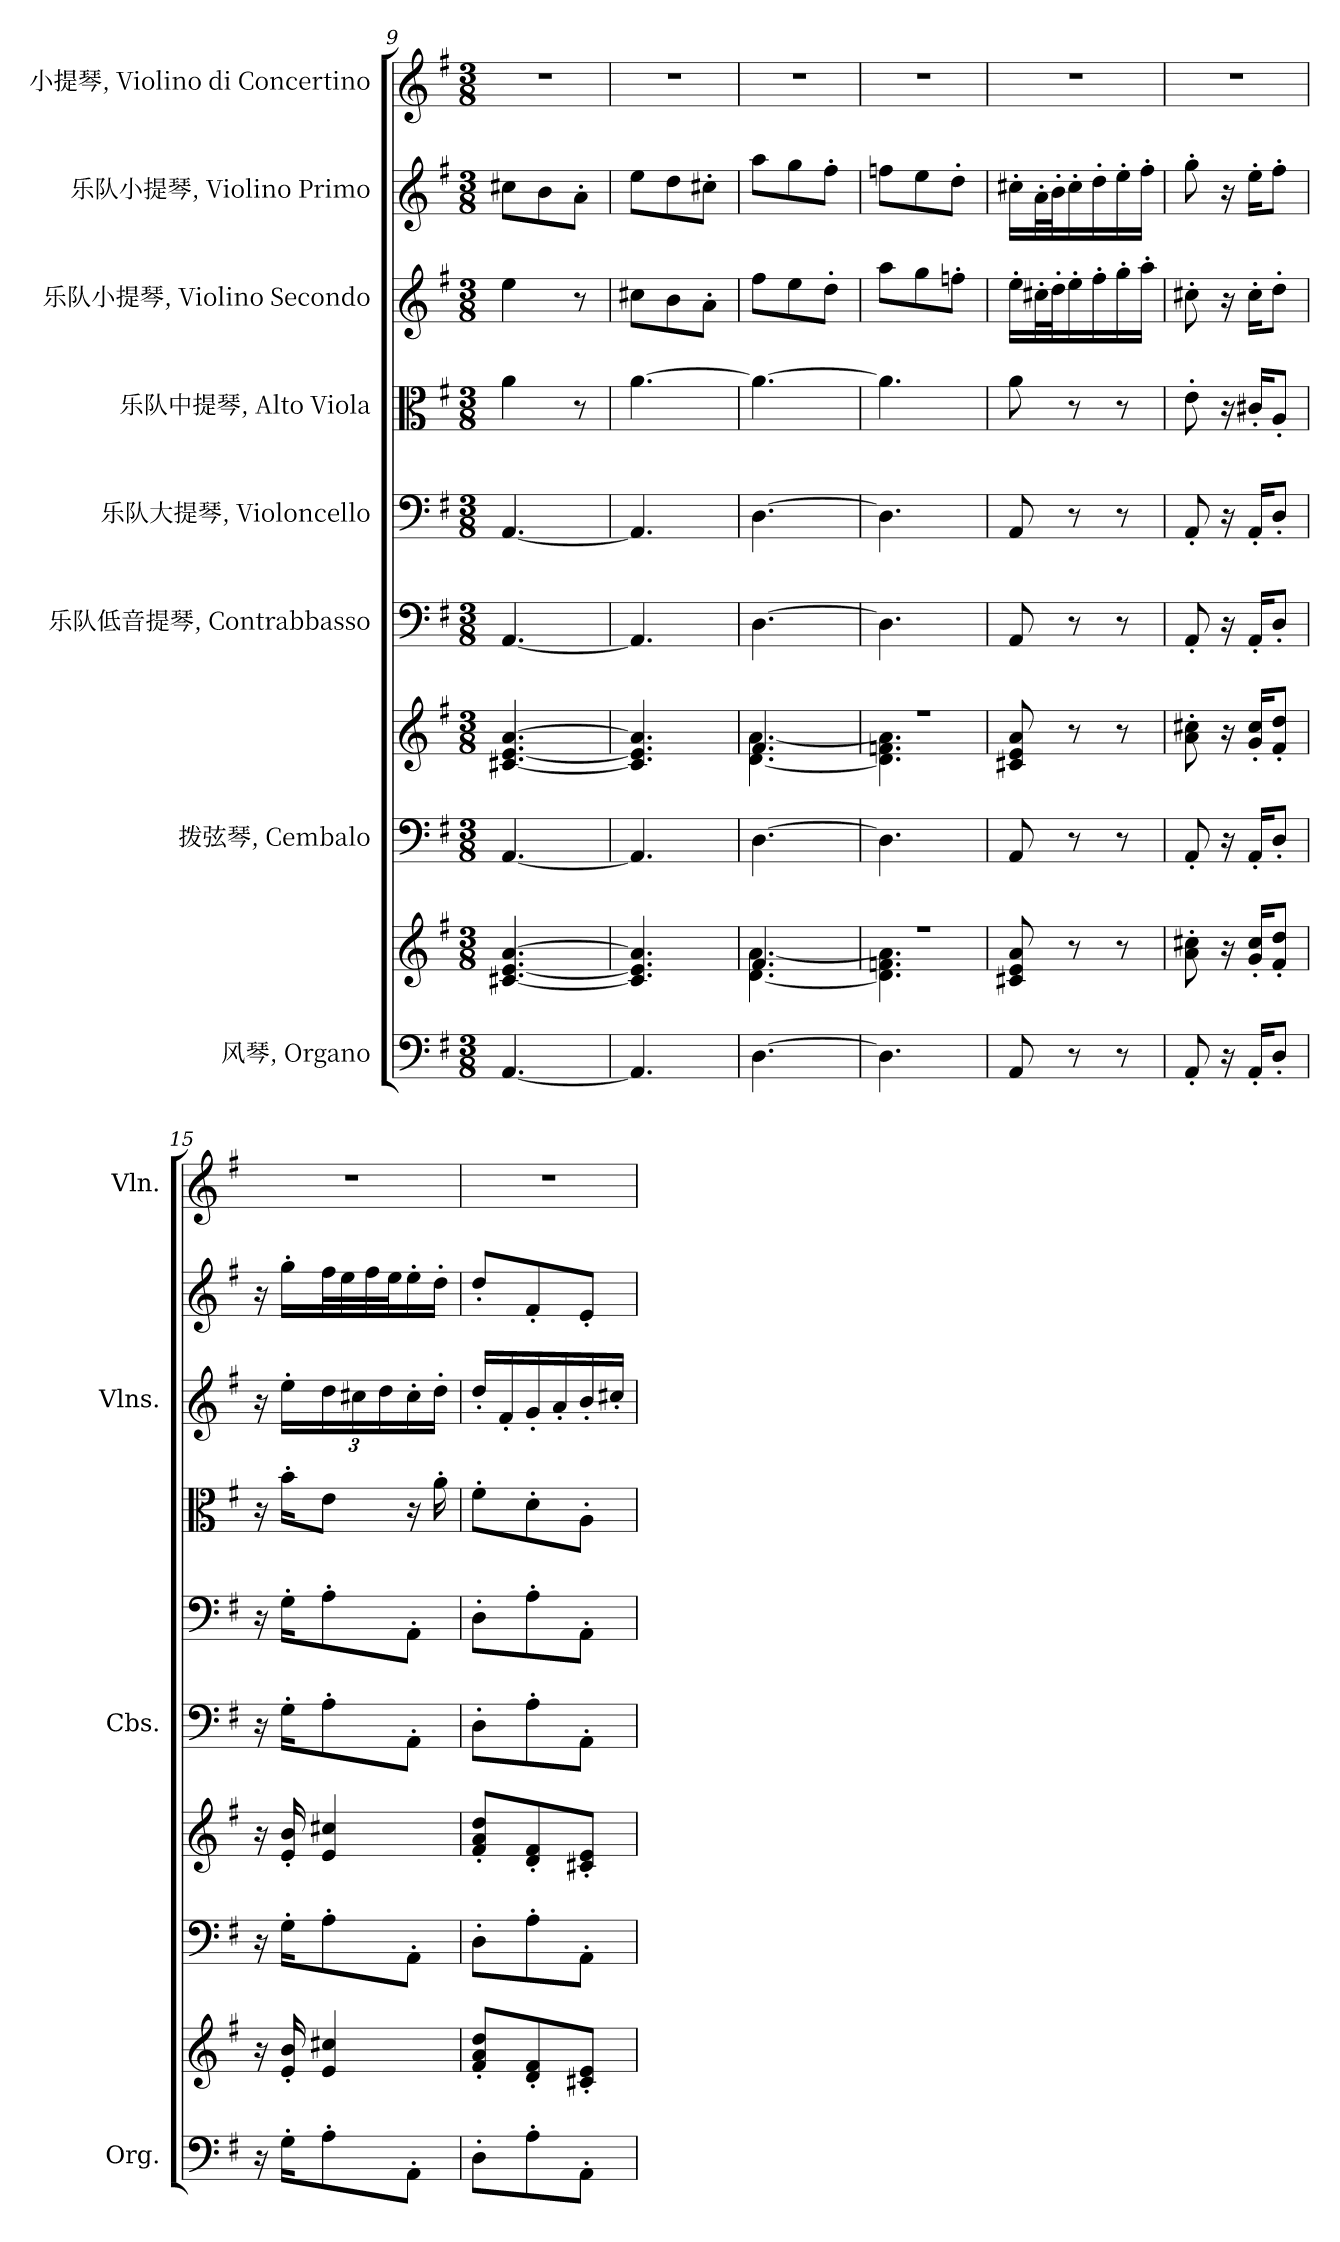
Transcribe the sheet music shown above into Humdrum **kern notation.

**kern	**kern	**kern	**kern	**kern	**kern	**kern	**kern	**kern	**kern
*part8	*part8	*part7	*part7	*part6	*part5	*part4	*part3	*part2	*part1
*staff10	*staff9	*staff8	*staff7	*staff6	*staff5	*staff4	*staff3	*staff2	*staff1
*I"风琴, Organo	*	*I"拨弦琴, Cembalo	*	*I"乐队低音提琴, Contrabbasso	*I"乐队大提琴, Violoncello	*I"乐队中提琴, Alto Viola	*I"乐队小提琴, Violino Secondo	*I"乐队小提琴, Violino Primo	*I"小提琴, Violino di Concertino
*I'Org.	*	*	*	*I'Cbs.	*	*	*I'Vlns.	*	*I'Vln.
*clefF4	*clefG2	*clefF4	*clefG2	*clefF4	*clefF4	*clefC3	*clefG2	*clefG2	*clefG2
*	*	*	*	*ITrd7c12	*	*	*	*	*
*k[f#]	*k[f#]	*k[f#]	*k[f#]	*k[f#]	*k[f#]	*k[f#]	*k[f#]	*k[f#]	*k[f#]
*M3/8	*M3/8	*M3/8	*M3/8	*M3/8	*M3/8	*M3/8	*M3/8	*M3/8	*M3/8
=9	=9	=9	=9	=9	=9	=9	=9	=9	=9
[4.AA/	[4.c#X/ [4.e/ [4.a/	[4.AA/	[4.c#X/ [4.e/ [4.a/	[4.AAA/	[4.AA/	4a\	4ee\	8cc#X\L	4.r
.	.	.	.	.	.	.	.	8b\	.
.	.	.	.	.	.	8r	8r	8a'\J	.
=10	=10	=10	=10	=10	=10	=10	=10	=10	=10
4.AA/]	4.c#/] 4.e/] 4.a/]	4.AA/]	4.c#/] 4.e/] 4.a/]	4.AAA/]	4.AA/]	[4.a\	8cc#X\L	8ee\L	4.r
.	.	.	.	.	.	.	8b\	8dd\	.
.	.	.	.	.	.	.	8a'\J	8cc#X'\J	.
=11	=11	=11	=11	=11	=11	=11	=11	=11	=11
*	*^	*	*^	*	*	*	*	*	*
[4.D\	4.f#/	[4.d\ [4.a\	[4.D\	4.f#/	[4.d\ [4.a\	[4.DD\	[4.D\	4.a\_	8ff#\L	8aa\L	4.r
.	.	.	.	.	.	.	.	.	8ee\	8gg\	.
.	.	.	.	.	.	.	.	.	8dd'\J	8ff#'\J	.
!!LO:PB:g=z
=12	=12	=12	=12	=12	=12	=12	=12	=12	=12	=12	=12
4.D\]	4.r	4.d\] 4.fn\ 4.a\]	4.D\]	4.r	4.d\] 4.fn\ 4.a\]	4.DD\]	4.D\]	4.a\]	8aa\L	8ffn\L	4.r
.	.	.	.	.	.	.	.	.	8gg\	8ee\	.
.	.	.	.	.	.	.	.	.	8ffn'\J	8dd'\J	.
*	*v	*v	*	*v	*v	*	*	*	*	*	*
=13	=13	=13	=13	=13	=13	=13	=13	=13	=13
8AA/	8c#X/ 8e/ 8a/	8AA/	8c#X/ 8e/ 8a/	8AAA/	8AA/	8a\	16ee'\LL	16cc#X'\LL	4.r
.	.	.	.	.	.	.	32cc#X'\L	32a'\L	.
.	.	.	.	.	.	.	32dd'\J	32b'\J	.
8r	8r	8r	8r	8r	8r	8r	16ee'\	16cc#'\	.
.	.	.	.	.	.	.	16ff#'\	16dd'\	.
8r	8r	8r	8r	8r	8r	8r	16gg'\	16ee'\	.
.	.	.	.	.	.	.	16aa'\JJ	16ff#'\JJ	.
=14	=14	=14	=14	=14	=14	=14	=14	=14	=14
8AA'/	8a\' 8cc#X\'	8AA'/	8a\' 8cc#X\'	8AAA'/	8AA'/	8e'\	8cc#X'\	8gg'\	4.r
16r	16r	16r	16r	16r	16r	16r	16r	16r	.
16AA'/KL	16g/' 16cc#/'KL	16AA'/KL	16g/' 16cc#/'KL	16AAA'/KL	16AA'/KL	16c#X'/KL	16cc#'\KL	16ee'\KL	.
8D'/J	8f#/' 8dd/'J	8D'/J	8f#/' 8dd/'J	8DD'/J	8D'/J	8A'/J	8dd'\J	8ff#'\J	.
=15	=15	=15	=15	=15	=15	=15	=15	=15	=15
16r	16r	16r	16r	16r	16r	16r	16r	16r	4.r
16G'\KL	16e/' 16b/'	16G'\KL	16e/' 16b/'	16GG'\KL	16G'\KL	16b'\KL	16ee'\LL	16gg'\LL	.
*	*	*	*	*	*	*	*Xbrackettup	*	*
8A'\	4e/ 4cc#X/	8A'\	4e/ 4cc#X/	8AA'\	8A'\	8e\J	24dd\	32ff#\L	.
.	.	.	.	.	.	.	.	32ee\	.
.	.	.	.	.	.	.	24cc#X\	.	.
.	.	.	.	.	.	.	.	32ff#\	.
.	.	.	.	.	.	.	24dd\	.	.
.	.	.	.	.	.	.	.	32ee\J	.
8AA'\J	.	8AA'\J	.	8AAA'\J	8AA'\J	16r	16cc#'\	16ee'\	.
.	.	.	.	.	.	16a'\	16dd'\JJ	16dd'\JJ	.
=16	=16	=16	=16	=16	=16	=16	=16	=16	=16
8D'\L	8f#/' 8a/' 8dd/'L	8D'\L	8f#/' 8a/' 8dd/'L	8DD'\L	8D'\L	8f#'\L	16dd'/LL	8dd'/L	4.r
.	.	.	.	.	.	.	16f#'/	.	.
8A'\	8d/' 8f#/'	8A'\	8d/' 8f#/'	8AA'\	8A'\	8d'\	16g'/	8f#'/	.
.	.	.	.	.	.	.	16a'/	.	.
8AA'\J	8c#X/' 8e/'J	8AA'\J	8c#X/' 8e/'J	8AAA'\J	8AA'\J	8A'\J	16b'/	8e'/J	.
.	.	.	.	.	.	.	16cc#X'/JJ	.	.
=	=	=	=	=	=	=	=	=	=
*-	*-	*-	*-	*-	*-	*-	*-	*-	*-
